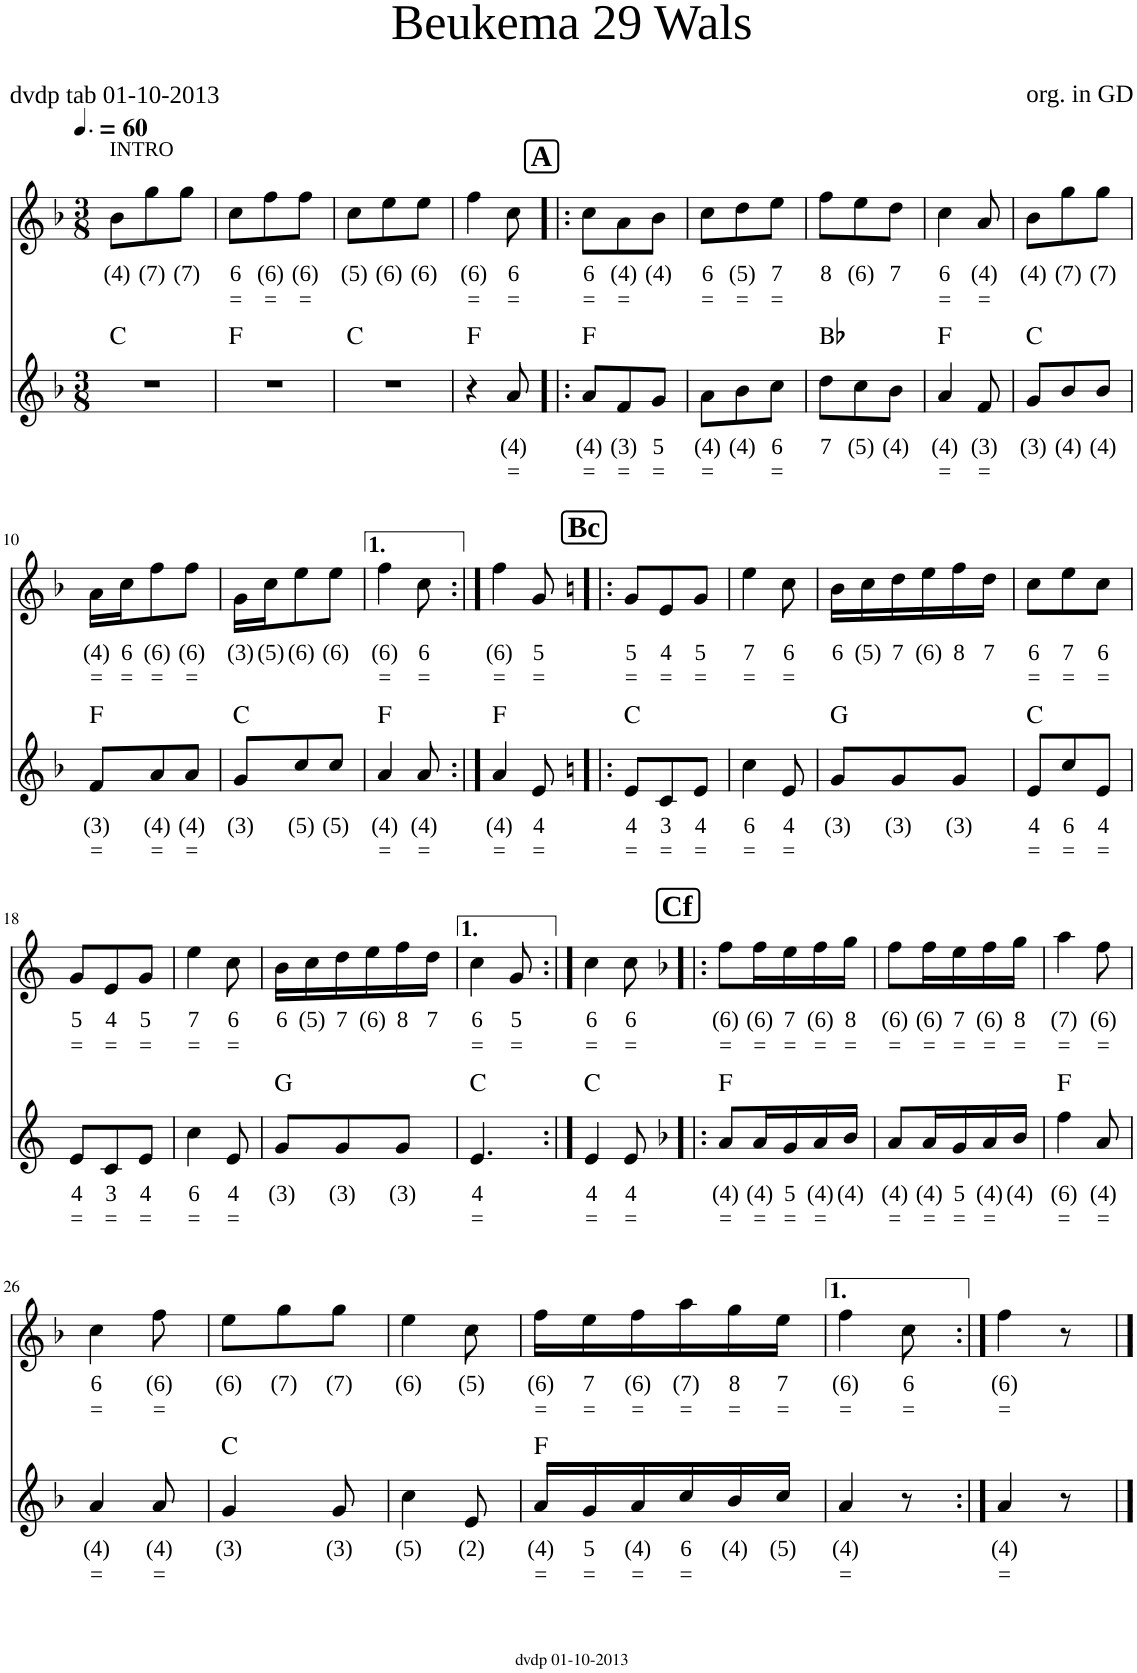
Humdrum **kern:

**kern	**text	**text	**harte	**kern	**text	**text
*part2	*part2	*part2	*part2	*part1	*part1	*part1
*staff2	*staff2	*staff2	*	*staff1	*staff1	*staff1
*I"Voice	*	*	*	*I"Voice	*	*
*clefG2	*	*	*	*clefG2	*	*
*k[b-]	*	*	*	*k[b-]	*	*
*M3/8	*	*	*	*M3/8	*	*
*MM90	*	*	*	*MM90	*	*
=1	=1	=1	=1	=1	=1	=1
!	!	!	!	!LO:TX:a:t=INTRO	!	!
!	!	!	!	!	!LO:LY:b	!
4.r	.	.	C:maj	8b-\L	(4)	.
!	!	!	!	!	!LO:LY:b	!
.	.	.	.	8gg\	(7)	.
!	!	!	!	!	!LO:LY:b	!
.	.	.	.	8gg\J	(7)	.
=2	=2	=2	=2	=2	=2	=2
!	!	!	!	!	!LO:LY:b	!LO:LY:b
4.r	.	.	F:maj	8cc\L	6	=
!	!	!	!	!	!LO:LY:b	!LO:LY:b
.	.	.	.	8ff\	(6)	=
!	!	!	!	!	!LO:LY:b	!LO:LY:b
.	.	.	.	8ff\J	(6)	=
=3	=3	=3	=3	=3	=3	=3
!	!	!	!	!	!LO:LY:b	!
4.r	.	.	C:maj	8cc\L	(5)	.
!	!	!	!	!	!LO:LY:b	!
.	.	.	.	8ee\	(6)	.
!	!	!	!	!	!LO:LY:b	!
.	.	.	.	8ee\J	(6)	.
=4	=4	=4	=4	=4	=4	=4
!	!	!	!	!	!LO:LY:b	!LO:LY:b
4r	.	.	F:maj	4ff\	(6)	=
!	!LO:LY:b	!LO:LY:b	!	!	!LO:LY:b	!LO:LY:b
8a/	(4)	=	.	8cc\	6	=
!!LO:REH:place=s1:a:B:cj:fs=14:t=A
=5!|:	=5!|:	=5!|:	=5!|:	=5!|:	=5!|:	=5!|:
!	!LO:LY:b	!LO:LY:b	!	!	!LO:LY:b	!LO:LY:b
8a/L	(4)	=	F:maj	8cc\L	6	=
!	!LO:LY:b	!LO:LY:b	!	!	!LO:LY:b	!LO:LY:b
8f/	(3)	=	.	8a\	(4)	=
!	!LO:LY:b	!LO:LY:b	!	!	!LO:LY:b	!
8g/J	5	=	.	8b-\J	(4)	.
=6	=6	=6	=6	=6	=6	=6
!	!LO:LY:b	!LO:LY:b	!	!	!LO:LY:b	!LO:LY:b
8a\L	(4)	=	.	8cc\L	6	=
!	!LO:LY:b	!	!	!	!LO:LY:b	!LO:LY:b
8b-\	(4)	.	.	8dd\	(5)	=
!	!LO:LY:b	!LO:LY:b	!	!	!LO:LY:b	!LO:LY:b
8cc\J	6	=	.	8ee\J	7	=
=7	=7	=7	=7	=7	=7	=7
!	!LO:LY:b	!	!	!	!LO:LY:b	!
8dd\L	7	.	Bb:maj	8ff\L	8	.
!	!LO:LY:b	!	!	!	!LO:LY:b	!
8cc\	(5)	.	.	8ee\	(6)	.
!	!LO:LY:b	!	!	!	!LO:LY:b	!
8b-\J	(4)	.	.	8dd\J	7	.
=8	=8	=8	=8	=8	=8	=8
!	!LO:LY:b	!LO:LY:b	!	!	!LO:LY:b	!LO:LY:b
4a/	(4)	=	F:maj	4cc\	6	=
!	!LO:LY:b	!LO:LY:b	!	!	!LO:LY:b	!LO:LY:b
8f/	(3)	=	.	8a/	(4)	=
=9	=9	=9	=9	=9	=9	=9
!	!LO:LY:b	!	!	!	!LO:LY:b	!
8g/L	(3)	.	C:maj	8b-\L	(4)	.
!	!LO:LY:b	!	!	!	!LO:LY:b	!
8b-/	(4)	.	.	8gg\	(7)	.
!	!LO:LY:b	!	!	!	!LO:LY:b	!
8b-/J	(4)	.	.	8gg\J	(7)	.
!!LO:LB:g=z
=10	=10	=10	=10	=10	=10	=10
!	!LO:LY:b	!LO:LY:b	!	!	!LO:LY:b	!LO:LY:b
8f/L	(3)	=	F:maj	16a\LL	(4)	=
!	!	!	!	!	!LO:LY:b	!LO:LY:b
.	.	.	.	16cc\J	6	=
!	!LO:LY:b	!LO:LY:b	!	!	!LO:LY:b	!LO:LY:b
8a/	(4)	=	.	8ff\	(6)	=
!	!LO:LY:b	!LO:LY:b	!	!	!LO:LY:b	!LO:LY:b
8a/J	(4)	=	.	8ff\J	(6)	=
=11	=11	=11	=11	=11	=11	=11
!	!LO:LY:b	!	!	!	!LO:LY:b	!
8g/L	(3)	.	C:maj	16g\LL	(3)	.
!	!	!	!	!	!LO:LY:b	!
.	.	.	.	16cc\J	(5)	.
!	!LO:LY:b	!	!	!	!LO:LY:b	!
8cc/	(5)	.	.	8ee\	(6)	.
!	!LO:LY:b	!	!	!	!LO:LY:b	!
8cc/J	(5)	.	.	8ee\J	(6)	.
=12	=12	=12	=12	=12	=12	=12
!	!LO:LY:b	!LO:LY:b	!	!	!LO:LY:b	!LO:LY:b
4a/	(4)	=	F:maj	4ff\	(6)	=
!	!LO:LY:b	!LO:LY:b	!	!	!LO:LY:b	!LO:LY:b
8a/	(4)	=	.	8cc\	6	=
=13:|!	=13:|!	=13:|!	=13:|!	=13:|!	=13:|!	=13:|!
!	!LO:LY:b	!LO:LY:b	!	!	!LO:LY:b	!LO:LY:b
4a/	(4)	=	F:maj	4ff\	(6)	=
!	!LO:LY:b	!LO:LY:b	!	!	!LO:LY:b	!LO:LY:b
8e/	4	=	.	8g/	5	=
!!LO:REH:place=s1:a:B:cj:fs=14:t=Bc
=14!|:	=14!|:	=14!|:	=14!|:	=14!|:	=14!|:	=14!|:
*k[]	*	*	*	*k[]	*	*
!	!LO:LY:b	!LO:LY:b	!	!	!LO:LY:b	!LO:LY:b
8e/L	4	=	C:maj	8g/L	5	=
!	!LO:LY:b	!LO:LY:b	!	!	!LO:LY:b	!LO:LY:b
8c/	3	=	.	8e/	4	=
!	!LO:LY:b	!LO:LY:b	!	!	!LO:LY:b	!LO:LY:b
8e/J	4	=	.	8g/J	5	=
=15	=15	=15	=15	=15	=15	=15
!	!LO:LY:b	!LO:LY:b	!	!	!LO:LY:b	!LO:LY:b
4cc\	6	=	.	4ee\	7	=
!	!LO:LY:b	!LO:LY:b	!	!	!LO:LY:b	!LO:LY:b
8e/	4	=	.	8cc\	6	=
=16	=16	=16	=16	=16	=16	=16
!	!LO:LY:b	!	!	!	!LO:LY:b	!
8g/L	(3)	.	G:maj	16b\LL	6	.
!	!	!	!	!	!LO:LY:b	!
.	.	.	.	16cc\	(5)	.
!	!LO:LY:b	!	!	!	!LO:LY:b	!
8g/	(3)	.	.	16dd\	7	.
!	!	!	!	!	!LO:LY:b	!
.	.	.	.	16ee\	(6)	.
!	!LO:LY:b	!	!	!	!LO:LY:b	!
8g/J	(3)	.	.	16ff\	8	.
!	!	!	!	!	!LO:LY:b	!
.	.	.	.	16dd\JJ	7	.
=17	=17	=17	=17	=17	=17	=17
!	!LO:LY:b	!LO:LY:b	!	!	!LO:LY:b	!LO:LY:b
8e/L	4	=	C:maj	8cc\L	6	=
!	!LO:LY:b	!LO:LY:b	!	!	!LO:LY:b	!LO:LY:b
8cc/	6	=	.	8ee\	7	=
!	!LO:LY:b	!LO:LY:b	!	!	!LO:LY:b	!LO:LY:b
8e/J	4	=	.	8cc\J	6	=
!!LO:LB:g=z
=18	=18	=18	=18	=18	=18	=18
!	!LO:LY:b	!LO:LY:b	!	!	!LO:LY:b	!LO:LY:b
8e/L	4	=	.	8g/L	5	=
!	!LO:LY:b	!LO:LY:b	!	!	!LO:LY:b	!LO:LY:b
8c/	3	=	.	8e/	4	=
!	!LO:LY:b	!LO:LY:b	!	!	!LO:LY:b	!LO:LY:b
8e/J	4	=	.	8g/J	5	=
=19	=19	=19	=19	=19	=19	=19
!	!LO:LY:b	!LO:LY:b	!	!	!LO:LY:b	!LO:LY:b
4cc\	6	=	.	4ee\	7	=
!	!LO:LY:b	!LO:LY:b	!	!	!LO:LY:b	!LO:LY:b
8e/	4	=	.	8cc\	6	=
=20	=20	=20	=20	=20	=20	=20
!	!LO:LY:b	!	!	!	!LO:LY:b	!
8g/L	(3)	.	G:maj	16b\LL	6	.
!	!	!	!	!	!LO:LY:b	!
.	.	.	.	16cc\	(5)	.
!	!LO:LY:b	!	!	!	!LO:LY:b	!
8g/	(3)	.	.	16dd\	7	.
!	!	!	!	!	!LO:LY:b	!
.	.	.	.	16ee\	(6)	.
!	!LO:LY:b	!	!	!	!LO:LY:b	!
8g/J	(3)	.	.	16ff\	8	.
!	!	!	!	!	!LO:LY:b	!
.	.	.	.	16dd\JJ	7	.
=21	=21	=21	=21	=21	=21	=21
!	!LO:LY:b	!LO:LY:b	!	!	!LO:LY:b	!LO:LY:b
4.e/	4	=	C:maj	4cc\	6	=
!	!	!	!	!	!LO:LY:b	!LO:LY:b
.	.	.	.	8g/	5	=
=22:|!	=22:|!	=22:|!	=22:|!	=22:|!	=22:|!	=22:|!
!	!LO:LY:b	!LO:LY:b	!	!	!LO:LY:b	!LO:LY:b
4e/	4	=	C:maj	4cc\	6	=
!	!LO:LY:b	!LO:LY:b	!	!	!LO:LY:b	!LO:LY:b
8e/	4	=	.	8cc\	6	=
!!LO:REH:place=s1:a:B:cj:fs=14:t=Cf
=23!|:	=23!|:	=23!|:	=23!|:	=23!|:	=23!|:	=23!|:
*k[b-]	*	*	*	*k[b-]	*	*
!	!LO:LY:b	!LO:LY:b	!	!	!LO:LY:b	!LO:LY:b
8a/L	(4)	=	F:maj	8ff\L	(6)	=
!	!LO:LY:b	!LO:LY:b	!	!	!LO:LY:b	!LO:LY:b
16a/L	(4)	=	.	16ff\L	(6)	=
!	!LO:LY:b	!LO:LY:b	!	!	!LO:LY:b	!LO:LY:b
16g/	5	=	.	16ee\	7	=
!	!LO:LY:b	!LO:LY:b	!	!	!LO:LY:b	!LO:LY:b
16a/	(4)	=	.	16ff\	(6)	=
!	!LO:LY:b	!	!	!	!LO:LY:b	!LO:LY:b
16b-/JJ	(4)	.	.	16gg\JJ	8	=
=24	=24	=24	=24	=24	=24	=24
!	!LO:LY:b	!LO:LY:b	!	!	!LO:LY:b	!LO:LY:b
8a/L	(4)	=	.	8ff\L	(6)	=
!	!LO:LY:b	!LO:LY:b	!	!	!LO:LY:b	!LO:LY:b
16a/L	(4)	=	.	16ff\L	(6)	=
!	!LO:LY:b	!LO:LY:b	!	!	!LO:LY:b	!LO:LY:b
16g/	5	=	.	16ee\	7	=
!	!LO:LY:b	!LO:LY:b	!	!	!LO:LY:b	!LO:LY:b
16a/	(4)	=	.	16ff\	(6)	=
!	!LO:LY:b	!	!	!	!LO:LY:b	!LO:LY:b
16b-/JJ	(4)	.	.	16gg\JJ	8	=
=25	=25	=25	=25	=25	=25	=25
!	!LO:LY:b	!LO:LY:b	!	!	!LO:LY:b	!LO:LY:b
4ff\	(6)	=	F:maj	4aa\	(7)	=
!	!LO:LY:b	!LO:LY:b	!	!	!LO:LY:b	!LO:LY:b
8a/	(4)	=	.	8ff\	(6)	=
!!LO:LB:g=z
=26	=26	=26	=26	=26	=26	=26
!	!LO:LY:b	!LO:LY:b	!	!	!LO:LY:b	!LO:LY:b
4a/	(4)	=	.	4cc\	6	=
!	!LO:LY:b	!LO:LY:b	!	!	!LO:LY:b	!LO:LY:b
8a/	(4)	=	.	8ff\	(6)	=
=27	=27	=27	=27	=27	=27	=27
!	!LO:LY:b	!	!	!	!LO:LY:b	!
4g/	(3)	.	C:maj	8ee\L	(6)	.
!	!	!	!	!	!LO:LY:b	!
.	.	.	.	8gg\	(7)	.
!	!LO:LY:b	!	!	!	!LO:LY:b	!
8g/	(3)	.	.	8gg\J	(7)	.
=28	=28	=28	=28	=28	=28	=28
!	!LO:LY:b	!	!	!	!LO:LY:b	!
4cc\	(5)	.	.	4ee\	(6)	.
!	!LO:LY:b	!	!	!	!LO:LY:b	!
8e/	(2)	.	.	8cc\	(5)	.
=29	=29	=29	=29	=29	=29	=29
!	!LO:LY:b	!LO:LY:b	!	!	!LO:LY:b	!LO:LY:b
16a/LL	(4)	=	F:maj	16ff\LL	(6)	=
!	!LO:LY:b	!LO:LY:b	!	!	!LO:LY:b	!LO:LY:b
16g/	5	=	.	16ee\	7	=
!	!LO:LY:b	!LO:LY:b	!	!	!LO:LY:b	!LO:LY:b
16a/	(4)	=	.	16ff\	(6)	=
!	!LO:LY:b	!LO:LY:b	!	!	!LO:LY:b	!LO:LY:b
16cc/	6	=	.	16aa\	(7)	=
!	!LO:LY:b	!	!	!	!LO:LY:b	!LO:LY:b
16b-/	(4)	.	.	16gg\	8	=
!	!LO:LY:b	!	!	!	!LO:LY:b	!LO:LY:b
16cc/JJ	(5)	.	.	16ee\JJ	7	=
=30	=30	=30	=30	=30	=30	=30
!	!LO:LY:b	!LO:LY:b	!	!	!LO:LY:b	!LO:LY:b
4a/	(4)	=	.	4ff\	(6)	=
!	!	!	!	!	!LO:LY:b	!LO:LY:b
8r	.	.	.	8cc\	6	=
=31:|!	=31:|!	=31:|!	=31:|!	=31:|!	=31:|!	=31:|!
!	!LO:LY:b	!LO:LY:b	!	!	!LO:LY:b	!LO:LY:b
4a/	(4)	=	.	4ff\	(6)	=
8r	.	.	.	8r	.	.
==	==	==	==	==	==	==
*-	*-	*-	*-	*-	*-	*-
